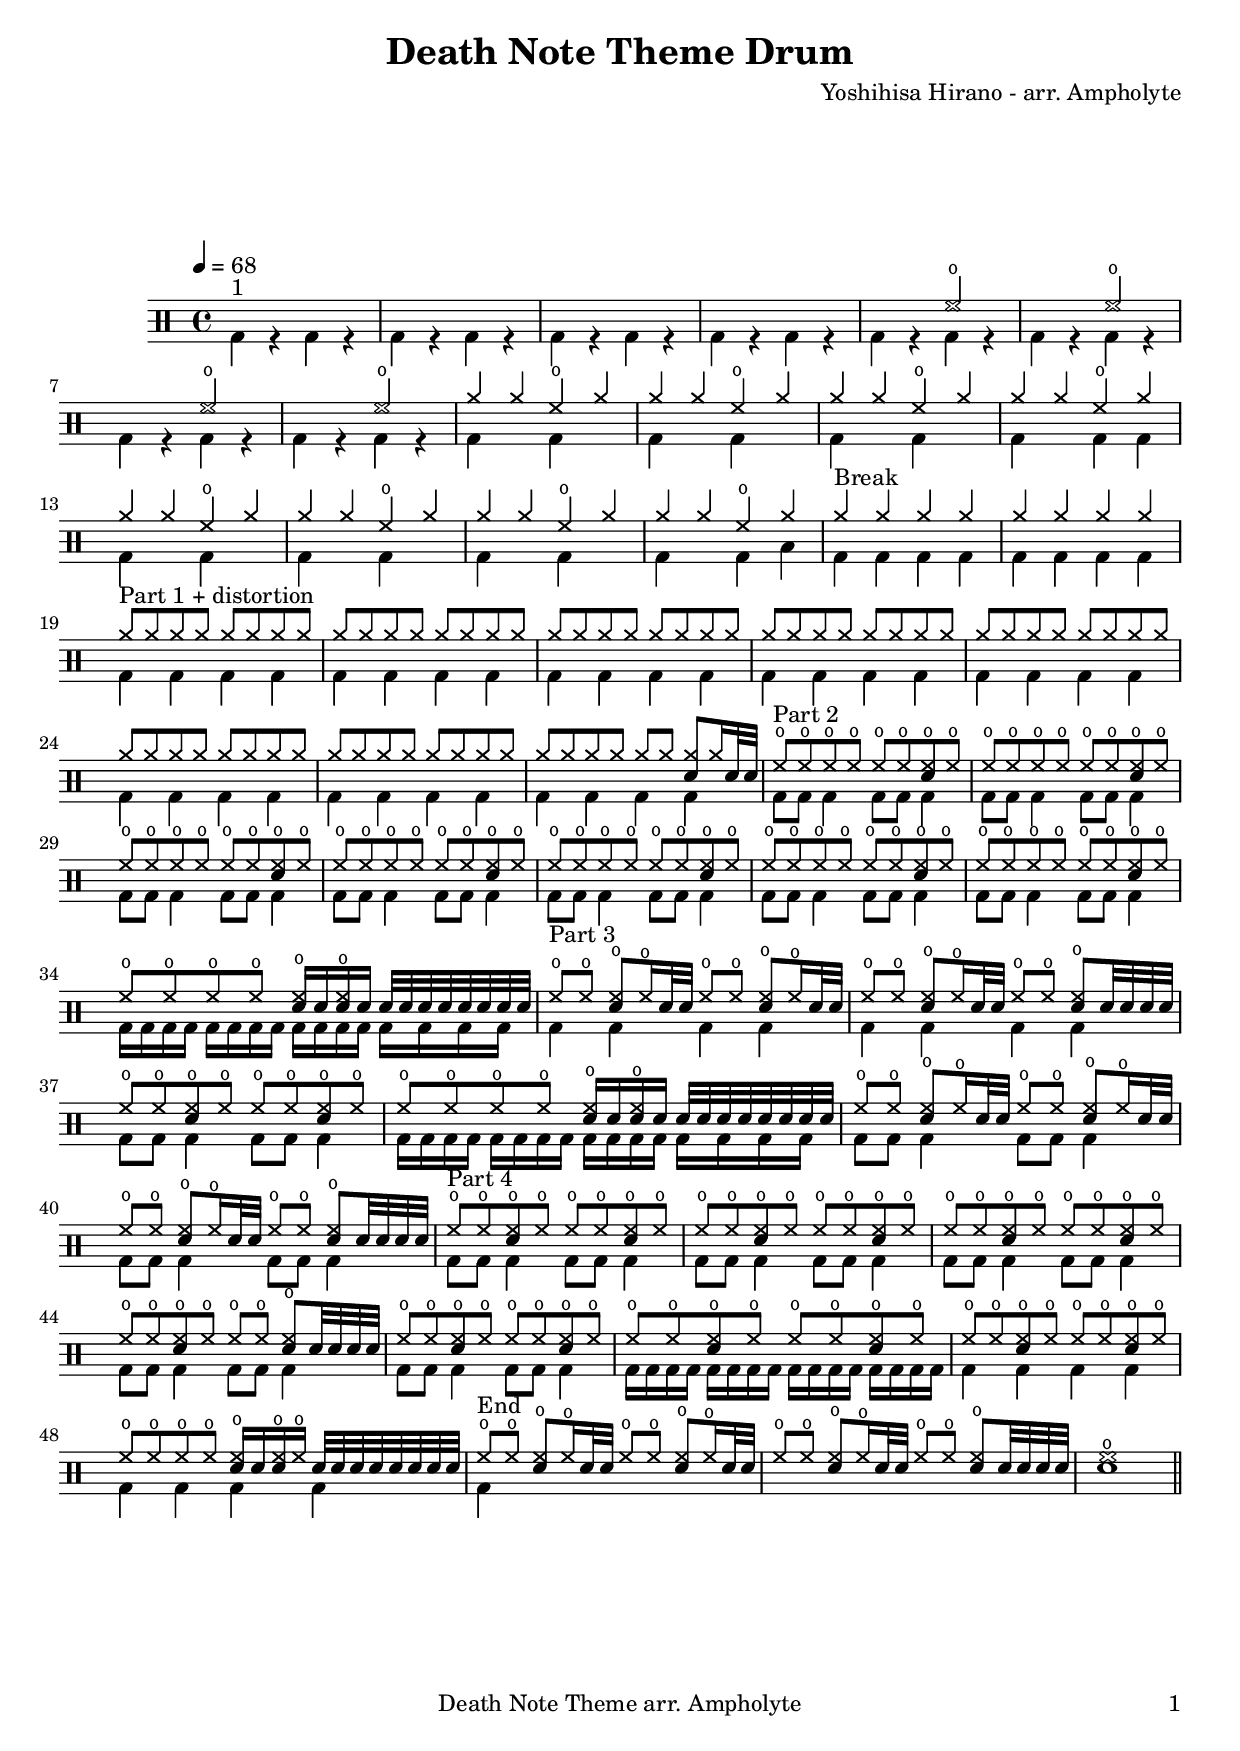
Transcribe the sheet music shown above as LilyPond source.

\version "2.12.3"

%{
  frappe baguette : ss
  grosse caisse : bd
  caisse claire : sn
  tom aigu : tomh
  tom medium : tommh
  tom basse : toml
  charleston : hh
  charleston ouvert : hho
  charleston mi-ouvert : hhho
  charleston ferme : hh
  pedale charleston : hhp
  crach :  cymc
  ride : cymcb

  %}

  \header {
    title = "Death Note Theme Drum"
    composer = "Yoshihisa Hirano - arr. Ampholyte"

  }

  \paper {
    print-page-number = ##t
    print-first-page-number = ##t
    oddHeaderMarkup = \markup \null
    evenHeaderMarkup = \markup \null
    oddFooterMarkup = \markup {
      \fill-line {
        \on-the-fly \print-page-number-check-first
        \fromproperty #'header:"Death Note Theme arr. Ampholyte"
        \fromproperty #'page:page-number-string
      }
    }
    evenFooterMarkup = \oddFooterMarkup
    
    % Pour reduire sur une seule page

    system-system-spacing = #'((basic-distance . 0.1) (padding . 0))
    ragged-last-bottom = ##f
    ragged-bottom = ##f
  }

  \score {

  \new DrumStaff 
  << 
    \new DrumVoice = "1" { s1 *1 } % voix du haut (une mesure)
    \new DrumVoice = "2" { s1 *1 } % voix du bas (une mesure)
    \drummode 
    { 
    % #(override-auto-beam-setting '(end * * 4 4) 3 4) 
    % #(override-auto-beam-setting '(end * * 4 4) 1 4)
      % Les deux lignes precedentes permettent de
      % grouper les croches par deux au lieu de
      % quatre dans la configuration par defaut.

      << 
        \tempo 4 = 68 
        {
          % 1
          s1^"1"
          \repeat unfold 3 {
            s1
          }

          \repeat unfold 4 {
            s2 hho
          }

          \repeat unfold 8 {
            cymr4 cymr hho cymr
          }

          % Break
          cymr4^"Break" cymr cymr cymr
          cymr4 cymr cymr cymr

          % 1 + distortion

          cymr8^"Part 1 + distortion" cymr cymr cymr cymr cymr cymr cymr
          \repeat unfold 6 {
            cymr8 cymr cymr cymr cymr cymr cymr cymr
          }

          cymr8 cymr cymr cymr cymr cymr <cymr sn[> cymr16 sn32 sn]

          % 2 

          hho8^"Part 2 " hho hho hho hho hho <hho sn> hho

          \repeat unfold 6 {
            hho8 hho hho hho hho hho <hho sn> hho
          }

          hho8 hho hho hho <hho sn>16 sn <hho sn> sn sn32[sn sn sn sn sn sn sn]

          % 3

          hho8^"Part 3" hho <sn hho[> hho16 sn32 sn] hho8 hho <sn hho[> hho16 sn32 sn]
          hho8 hho <sn hho[> hho16 sn32 sn] hho8 hho <sn hho[> sn32 sn sn sn]
          hho8 hho <hho sn> hho hho hho <hho sn> hho

          hho8 hho hho hho <sn hho>16 sn <sn hho> sn sn32[sn sn sn sn sn sn sn]
          hho8 hho <sn hho[> hho16 sn32 sn] hho8 hho <sn hho[> hho16 sn32 sn]
          hho8 hho <sn hho[> hho16 sn32 sn] hho8 hho <sn hho[> sn32 sn sn sn]

          % 4
          hho8^"Part 4" hho <sn hho> hho hho hho <hho sn> hho
          
          \repeat unfold 2 {
            hho8 hho <sn hho> hho hho hho <hho sn> hho
          }

          hho8 hho <sn hho> hho hho hho <sn hho[> sn32 sn sn sn]

          \repeat unfold 3 {
            hho8 hho <sn hho> hho hho hho <hho sn> hho
          }

          hho8 hho hho hho <hho sn>16 sn <hho sn> hho sn32[sn sn sn sn sn sn sn]

          % End
          hho8^"End" hho <sn hho[> hho16 sn32 sn] hho8 hho <sn hho[> hho16 sn32 sn]
          hho8 hho <sn hho[> hho16 sn32 sn] hho8 hho <sn hho[> sn32 sn sn sn]

          <hho sn>1
         
          \bar "||"

          
        } 
        \\ 
        { 
          % 1
          \repeat unfold 8 {
            bd4 r bd r
          }

          \repeat unfold 3 {
            bd4 s bd s
          }

          bd4 s bd bd

          \repeat unfold 3 {
            bd4 s bd s
          }
          bd4 s bd toml

          % Break
          \repeat unfold 2 {
            bd4 bd bd bd
          }

          % 1 + Distortion
          \repeat unfold 8 {
            bd4 bd bd bd 
          }

          % 2
          \repeat unfold 7 {
            bd8 bd bd4 bd8 bd bd4
          }
		
          bd16 bd bd bd bd bd bd bd bd bd bd bd bd bd bd bd 

          % 3
          \repeat unfold 2 {
            bd4 bd bd bd
          }

          bd8 bd bd4 bd8 bd bd4

          bd16 bd bd bd bd bd bd bd bd bd bd bd bd bd bd bd

          % 4
          \repeat unfold 7 {
            bd8 bd bd4 bd8 bd bd4
          }

          bd16 bd bd bd bd bd bd bd bd bd bd bd bd bd bd bd 

          % End
          \repeat unfold 2 {
            bd4 bd bd bd
          }

          bd4 s2.

        } 

      >>

    } 
  >>

}
